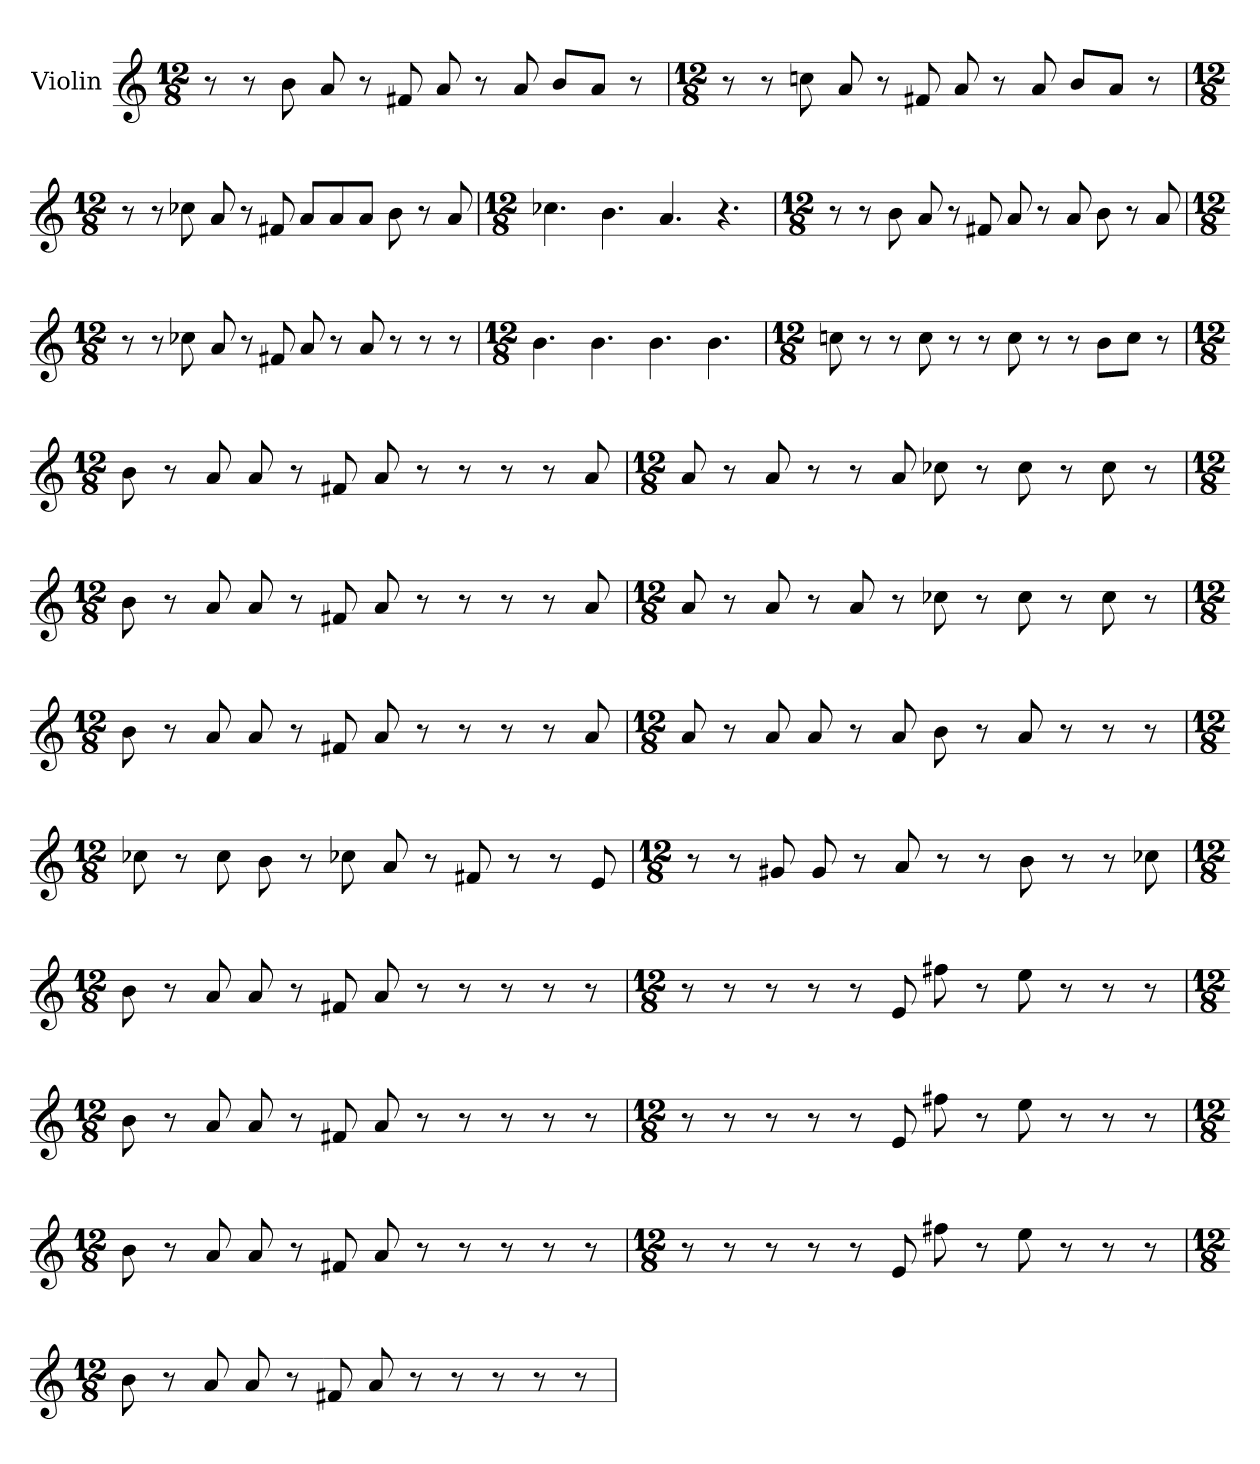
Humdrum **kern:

**kern
*part1
*staff1
*I"Violin
*I'Vln
*M12/8
=
8r
8r
8b
8a
8r
8f#X
8a
8r
8a
8bL
8aJ
8r
=
*M12/8
8r
8r
8ccn
8a
8r
8f#X
8a
8r
8a
8bL
8aJ
8r
=
*M12/8
8r
8r
8cc-X
8a
8r
8f#X
8aL
8a
8aJ
8b
8r
8a
=
*M12/8
4.cc-X
4.b
4.a
4.r
=
*M12/8
8r
8r
8b
8a
8r
8f#X
8a
8r
8a
8b
8r
8a
=
*M12/8
8r
8r
8cc-X
8a
8r
8f#X
8a
8r
8a
8r
8r
8r
=
*M12/8
4.b
4.b
4.b
4.b
=
*M12/8
8ccn
8r
8r
8cc
8r
8r
8cc
8r
8r
8bL
8ccJ
8r
=
*M12/8
8b
8r
8a
8a
8r
8f#X
8a
8r
8r
8r
8r
8a
=
*M12/8
8a
8r
8a
8r
8r
8a
8cc-X
8r
8cc-
8r
8cc-
8r
=
*M12/8
8b
8r
8a
8a
8r
8f#X
8a
8r
8r
8r
8r
8a
=
*M12/8
8a
8r
8a
8r
8a
8r
8cc-X
8r
8cc-
8r
8cc-
8r
=
*M12/8
8b
8r
8a
8a
8r
8f#X
8a
8r
8r
8r
8r
8a
=
*M12/8
8a
8r
8a
8a
8r
8a
8b
8r
8a
8r
8r
8r
=
*M12/8
8cc-X
8r
8cc-
8b
8r
8cc-X
8a
8r
8f#X
8r
8r
8e
=
*M12/8
8r
8r
8g#X
8g#
8r
8a
8r
8r
8b
8r
8r
8cc-X
=
*M12/8
8b
8r
8a
8a
8r
8f#X
8a
8r
8r
8r
8r
8r
=
*M12/8
8r
8r
8r
8r
8r
8e
8ff#X
8r
8ee
8r
8r
8r
=
*M12/8
8b
8r
8a
8a
8r
8f#X
8a
8r
8r
8r
8r
8r
=
*M12/8
8r
8r
8r
8r
8r
8e
8ff#X
8r
8ee
8r
8r
8r
=
*M12/8
8b
8r
8a
8a
8r
8f#X
8a
8r
8r
8r
8r
8r
=
*M12/8
8r
8r
8r
8r
8r
8e
8ff#X
8r
8ee
8r
8r
8r
=
*M12/8
8b
8r
8a
8a
8r
8f#X
8a
8r
8r
8r
8r
8r
=
*-
